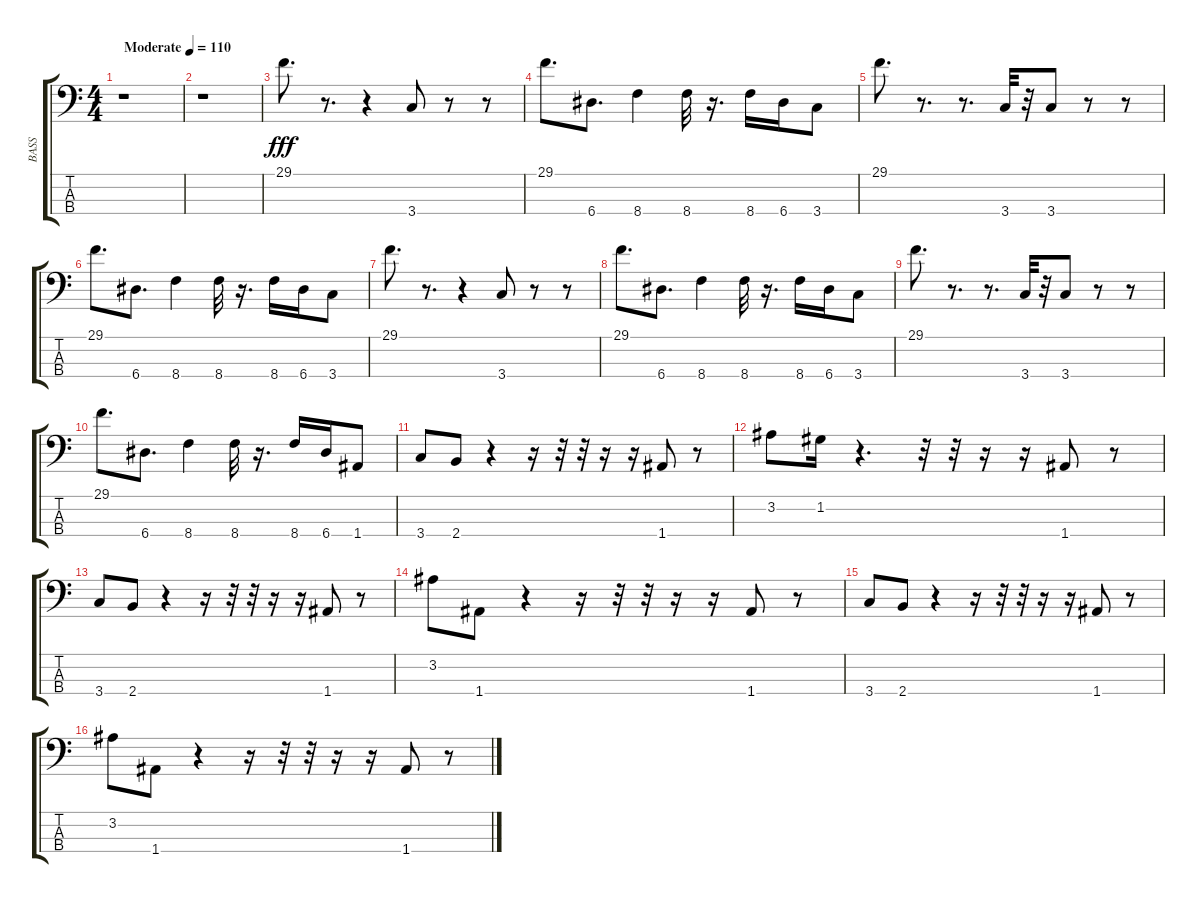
\track ("BASS" "BASS") {solo instrument electricbassfinger}
\staff {score tabs}
\tuning (C-1 G2 D2 A1) {hide}
\ts (4 4)
\tempo (110 "Moderate")
\clef f4
\ks c
r.1{dy fff instrument electricbassfinger} |
r.1 |
29.1.8{d} r.8{d} r.4 3.4.8 r.8 r.8 |
29.1.8{d} 6.4.8{d} 8.4.4 8.4.32 r.16{d} 8.4.16 6.4.16 3.4.8 |
29.1.8{d} r.8{d} r.8{d} 3.4.32 r.32 3.4.8 r.8 r.8 |
29.1.8{d} 6.4.8{d} 8.4.4 8.4.32 r.16{d} 8.4.16 6.4.16 3.4.8 |
29.1.8{d} r.8{d} r.4 3.4.8 r.8 r.8 |
29.1.8{d} 6.4.8{d} 8.4.4 8.4.32 r.16{d} 8.4.16 6.4.16 3.4.8 |
29.1.8{d} r.8{d} r.8{d} 3.4.32 r.32 3.4.8 r.8 r.8 |
29.1.8{d} 6.4.8{d} 8.4.4 8.4.32 r.16{d} 8.4.16 6.4.16 1.4.8 |
3.4.8 2.4.8 r.4 r.16 r.32 r.32 r.16 r.16 1.4.8 r.8 |
3.2.8 1.2.16 r.4{d} r.32 r.32 r.16 r.16 1.4.8 r.8 |
3.4.8 2.4.8 r.4 r.16 r.32 r.32 r.16 r.16 1.4.8 r.8 |
3.2.8 1.4.8 r.4 r.16 r.32 r.32 r.16 r.16 1.4.8 r.8 |
3.4.8 2.4.8 r.4 r.16 r.32 r.32 r.16 r.16 1.4.8 r.8 |
3.2.8 1.4.8 r.4 r.16 r.32 r.32 r.16 r.16 1.4.8 r.8
